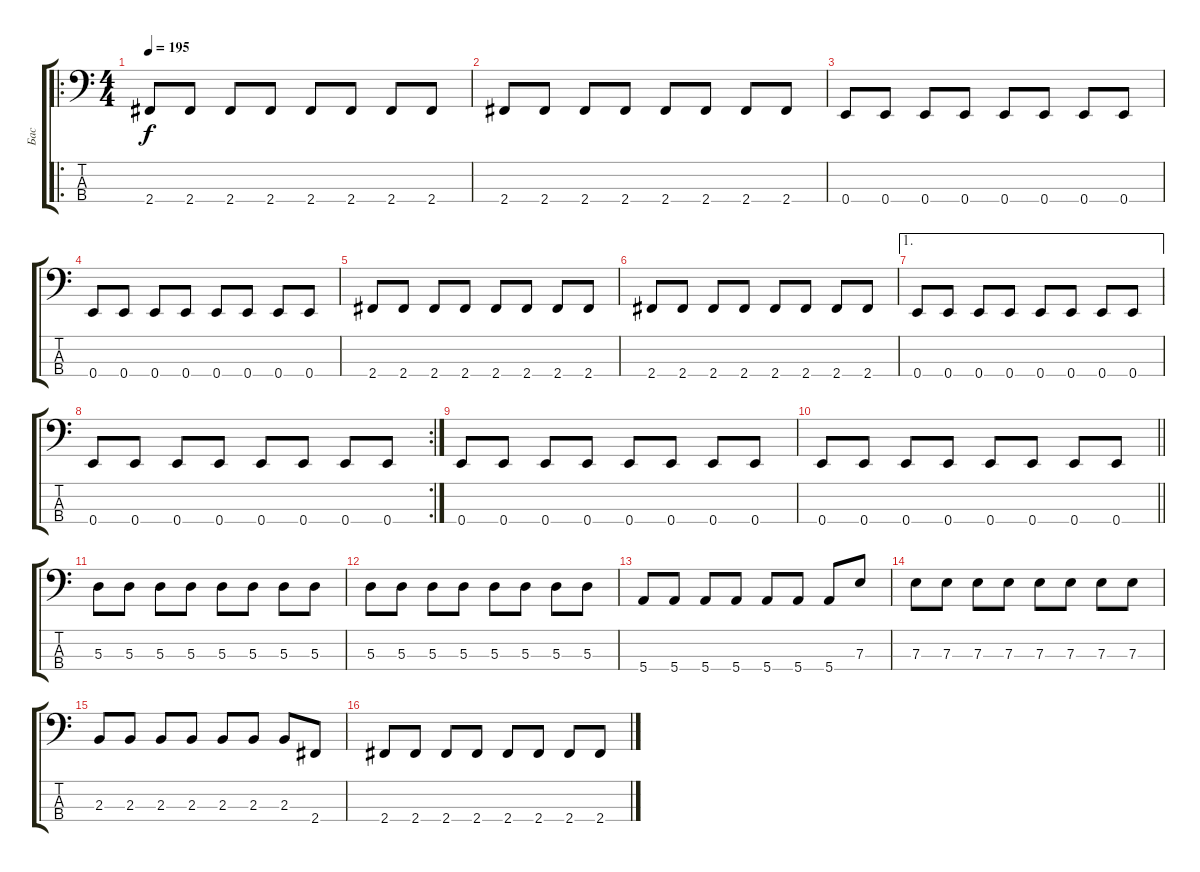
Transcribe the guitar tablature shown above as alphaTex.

\track ("Бас" "Бас") {instrument electricbasspick}
\staff {score tabs}
\tuning (G2 D2 A1 E1) {hide}
\ro
\ts (4 4)
\tempo 195
\clef f4
\ks c
2.4.8{dy f} 2.4.8 2.4.8 2.4.8 2.4.8 2.4.8 2.4.8 2.4.8 |
2.4.8 2.4.8 2.4.8 2.4.8 2.4.8 2.4.8 2.4.8 2.4.8 |
0.4.8 0.4.8 0.4.8 0.4.8 0.4.8 0.4.8 0.4.8 0.4.8 |
0.4.8 0.4.8 0.4.8 0.4.8 0.4.8 0.4.8 0.4.8 0.4.8 |
2.4.8 2.4.8 2.4.8 2.4.8 2.4.8 2.4.8 2.4.8 2.4.8 |
2.4.8 2.4.8 2.4.8 2.4.8 2.4.8 2.4.8 2.4.8 2.4.8 |
\ae 1
0.4.8 0.4.8 0.4.8 0.4.8 0.4.8 0.4.8 0.4.8 0.4.8 |
\rc 2
0.4.8 0.4.8 0.4.8 0.4.8 0.4.8 0.4.8 0.4.8 0.4.8 |
0.4.8 0.4.8 0.4.8 0.4.8 0.4.8 0.4.8 0.4.8 0.4.8 |
\barLineRight lightlight
0.4.8 0.4.8 0.4.8 0.4.8 0.4.8 0.4.8 0.4.8 0.4.8 |
5.3.8 5.3.8 5.3.8 5.3.8 5.3.8 5.3.8 5.3.8 5.3.8 |
5.3.8 5.3.8 5.3.8 5.3.8 5.3.8 5.3.8 5.3.8 5.3.8 |
5.4.8 5.4.8 5.4.8 5.4.8 5.4.8 5.4.8 5.4.8 7.3.8 |
7.3.8 7.3.8 7.3.8 7.3.8 7.3.8 7.3.8 7.3.8 7.3.8 |
2.3.8 2.3.8 2.3.8 2.3.8 2.3.8 2.3.8 2.3.8 2.4.8 |
2.4.8 2.4.8 2.4.8 2.4.8 2.4.8 2.4.8 2.4.8 2.4.8
